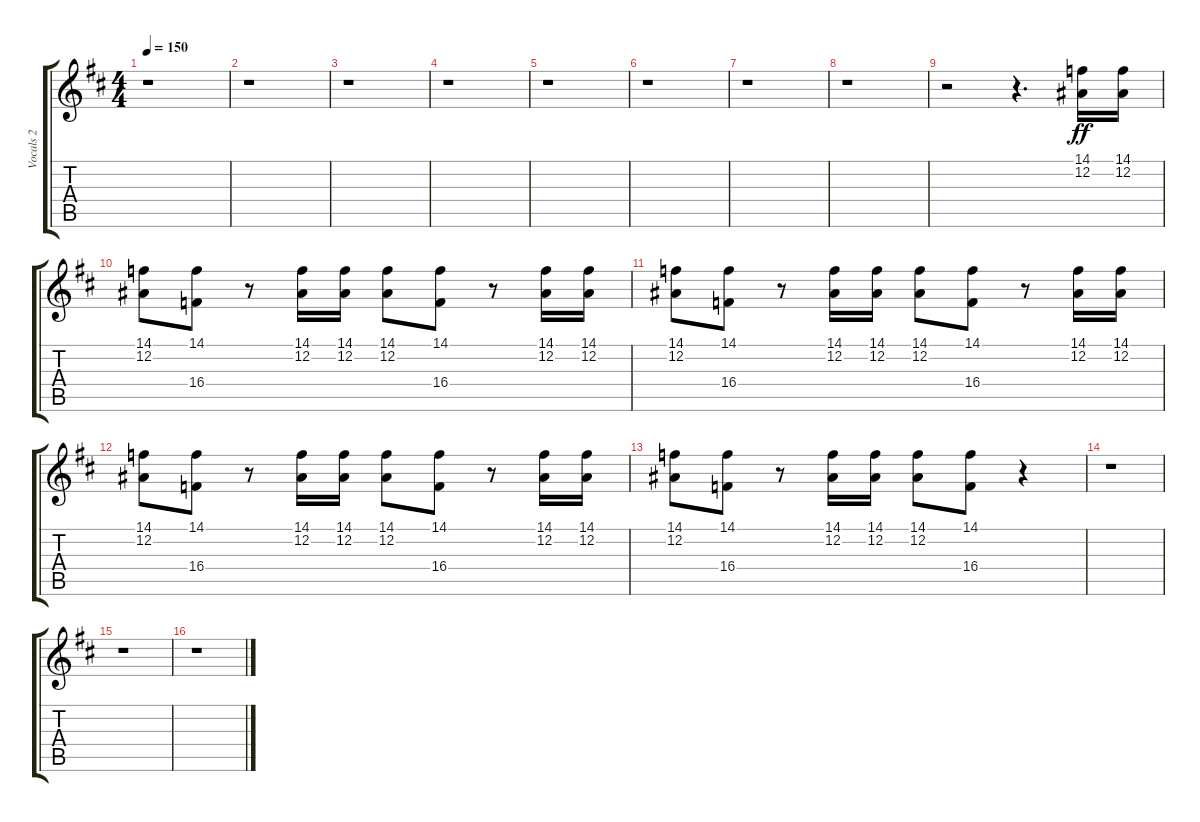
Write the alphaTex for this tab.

\track ("Vocals 2" "Vocals 2") {instrument choiraahs}
\staff {score tabs}
\tuning (Eb4 Bb3 Gb3 Db3 Ab2 Eb2) {hide}
\ts (4 4)
\tempo 150
\clef g2
\ks d
r.1{dy ff} |
r.1 |
r.1 |
r.1 |
r.1 |
r.1 |
r.1 |
r.1 |
r.2 r.4{d} (14.1 12.2).16 (14.1 12.2).16 |
(14.1 12.2).8 (14.1 16.4).8 r.8 (14.1 12.2).16 (14.1 12.2).16 (14.1 12.2).8 (14.1 16.4).8 r.8 (14.1 12.2).16 (14.1 12.2).16 |
(14.1 12.2).8 (14.1 16.4).8 r.8 (14.1 12.2).16 (14.1 12.2).16 (14.1 12.2).8 (14.1 16.4).8 r.8 (14.1 12.2).16 (14.1 12.2).16 |
(14.1 12.2).8 (14.1 16.4).8 r.8 (14.1 12.2).16 (14.1 12.2).16 (14.1 12.2).8 (14.1 16.4).8 r.8 (14.1 12.2).16 (14.1 12.2).16 |
(14.1 12.2).8 (14.1 16.4).8 r.8 (14.1 12.2).16 (14.1 12.2).16 (14.1 12.2).8 (14.1 16.4).8 r.4 |
r.1 |
r.1 |
r.1
